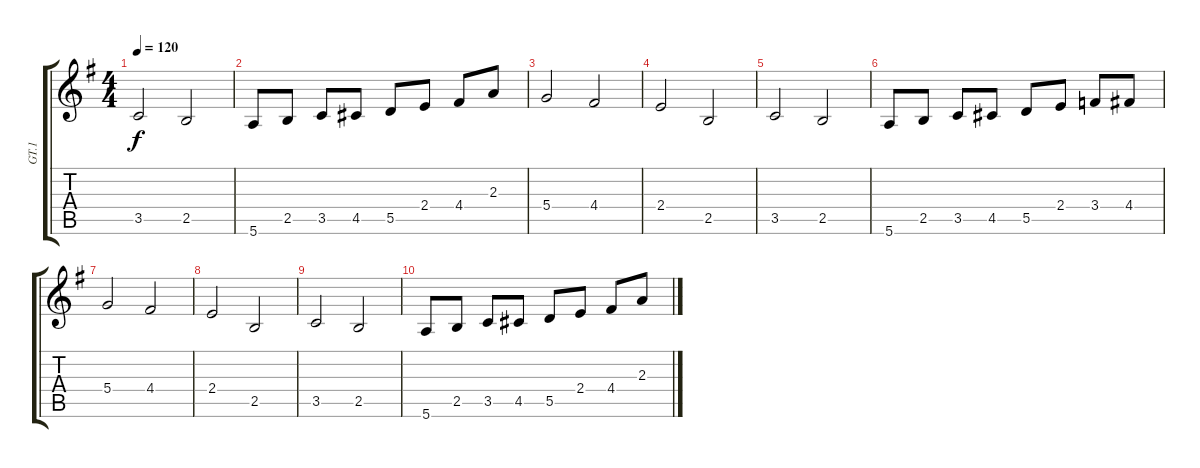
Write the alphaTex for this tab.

\track ("GT.1" "GT.1") {instrument distortionguitar}
\staff {score tabs}
\tuning (E4 B3 G3 D3 A2 E2) {hide}
\ts (4 4)
\tempo 120
\clef g2
\ks g
3.5.2{dy f} 2.5.2 |
5.6.8 2.5.8 3.5.8 4.5.8 5.5.8 2.4.8 4.4.8 2.3.8 |
5.4.2 4.4.2 |
2.4.2 2.5.2 |
3.5.2 2.5.2 |
5.6.8 2.5.8 3.5.8 4.5.8 5.5.8 2.4.8 3.4.8 4.4.8 |
5.4.2 4.4.2 |
2.4.2 2.5.2 |
3.5.2 2.5.2 |
5.6.8 2.5.8 3.5.8 4.5.8 5.5.8 2.4.8 4.4.8 2.3.8
